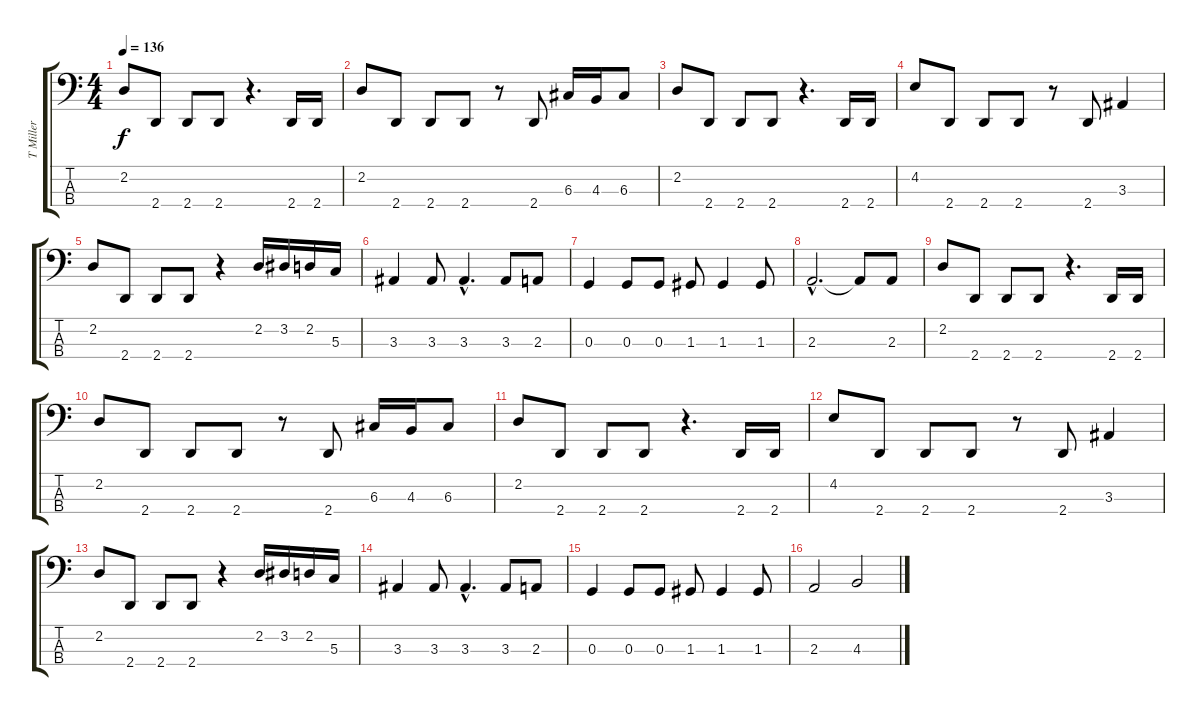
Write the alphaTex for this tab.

\track ("T Miller" "T Miller") {instrument electricbassfinger}
\staff {score tabs}
\tuning (F2 C2 G1 C1) {hide}
\ts (4 4)
\tempo 136
\clef f4
\ks c
2.2.8{dy f} 2.4.8 2.4.8 2.4.8 r.4{d} 2.4.16 2.4.16 |
2.2.8 2.4.8 2.4.8 2.4.8 r.8 2.4.8 6.3.16 4.3.16 6.3.8 |
2.2.8 2.4.8 2.4.8 2.4.8 r.4{d} 2.4.16 2.4.16 |
4.2.8 2.4.8 2.4.8 2.4.8 r.8 2.4.8 3.3.4 |
2.2.8 2.4.8 2.4.8 2.4.8 r.4 2.2.16 3.2.16 2.2.16 5.3.16 |
3.3.4 3.3.8 3.3{hac}.4{d} 3.3.8 2.3.8 |
0.3.4 0.3.8 0.3.8 1.3.8 1.3.4 1.3.8 |
2.3{hac}.2{d} 2.3{t}.8 2.3.8 |
2.2.8 2.4.8 2.4.8 2.4.8 r.4{d} 2.4.16 2.4.16 |
2.2.8 2.4.8 2.4.8 2.4.8 r.8 2.4.8 6.3.16 4.3.16 6.3.8 |
2.2.8 2.4.8 2.4.8 2.4.8 r.4{d} 2.4.16 2.4.16 |
4.2.8 2.4.8 2.4.8 2.4.8 r.8 2.4.8 3.3.4 |
2.2.8 2.4.8 2.4.8 2.4.8 r.4 2.2.16 3.2.16 2.2.16 5.3.16 |
3.3.4 3.3.8 3.3{hac}.4{d} 3.3.8 2.3.8 |
0.3.4 0.3.8 0.3.8 1.3.8 1.3.4 1.3.8 |
2.3.2 4.3.2
